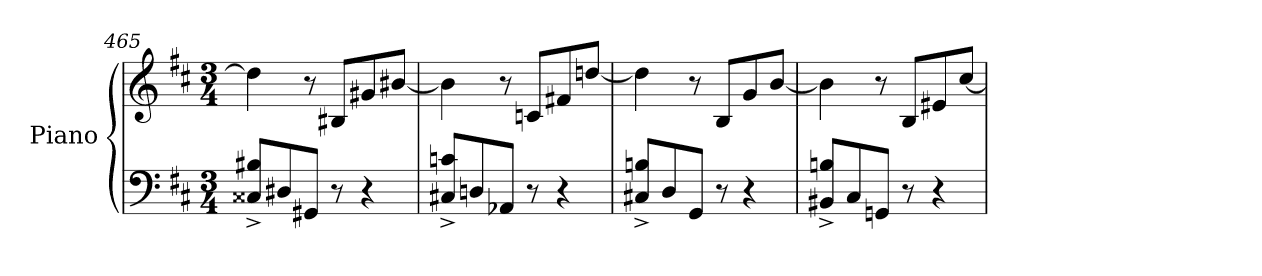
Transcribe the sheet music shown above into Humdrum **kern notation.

**kern	**kern
*part1	*part1
*staff2	*staff1
*I"Piano	*
*I'Pno	*
*clefF4	*clefG2
*k[f#c#]	*k[f#c#]
*M3/4	*M3/4
=465	=465
8C##X/^ 8B#X/^L	4dd#\]
8D#X/	.
8GG#X/J	8r
8r	8B#X/L
4r	8g#X/
.	[8b#X/J
=466	=466
8C#X/^ 8cn/^L	4b#\]
8Dn/	.
8AA-X/J	8r
8r	8cn/L
4r	8f#X/
.	[8ddn/J
=467	=467
8C#X/^ 8Bn/^L	4dd\]
8D/	.
8GG/J	8r
8r	8B/L
4r	8g/
.	[8b/J
!!LO:LB:g=z
=468	=468
8BB#X/^ 8Bn/^L	4b\]
8C#/	.
8GGn/J	8r
8r	8B/L
4r	8e#X/
.	[8cc#/J
=	=
*-	*-
